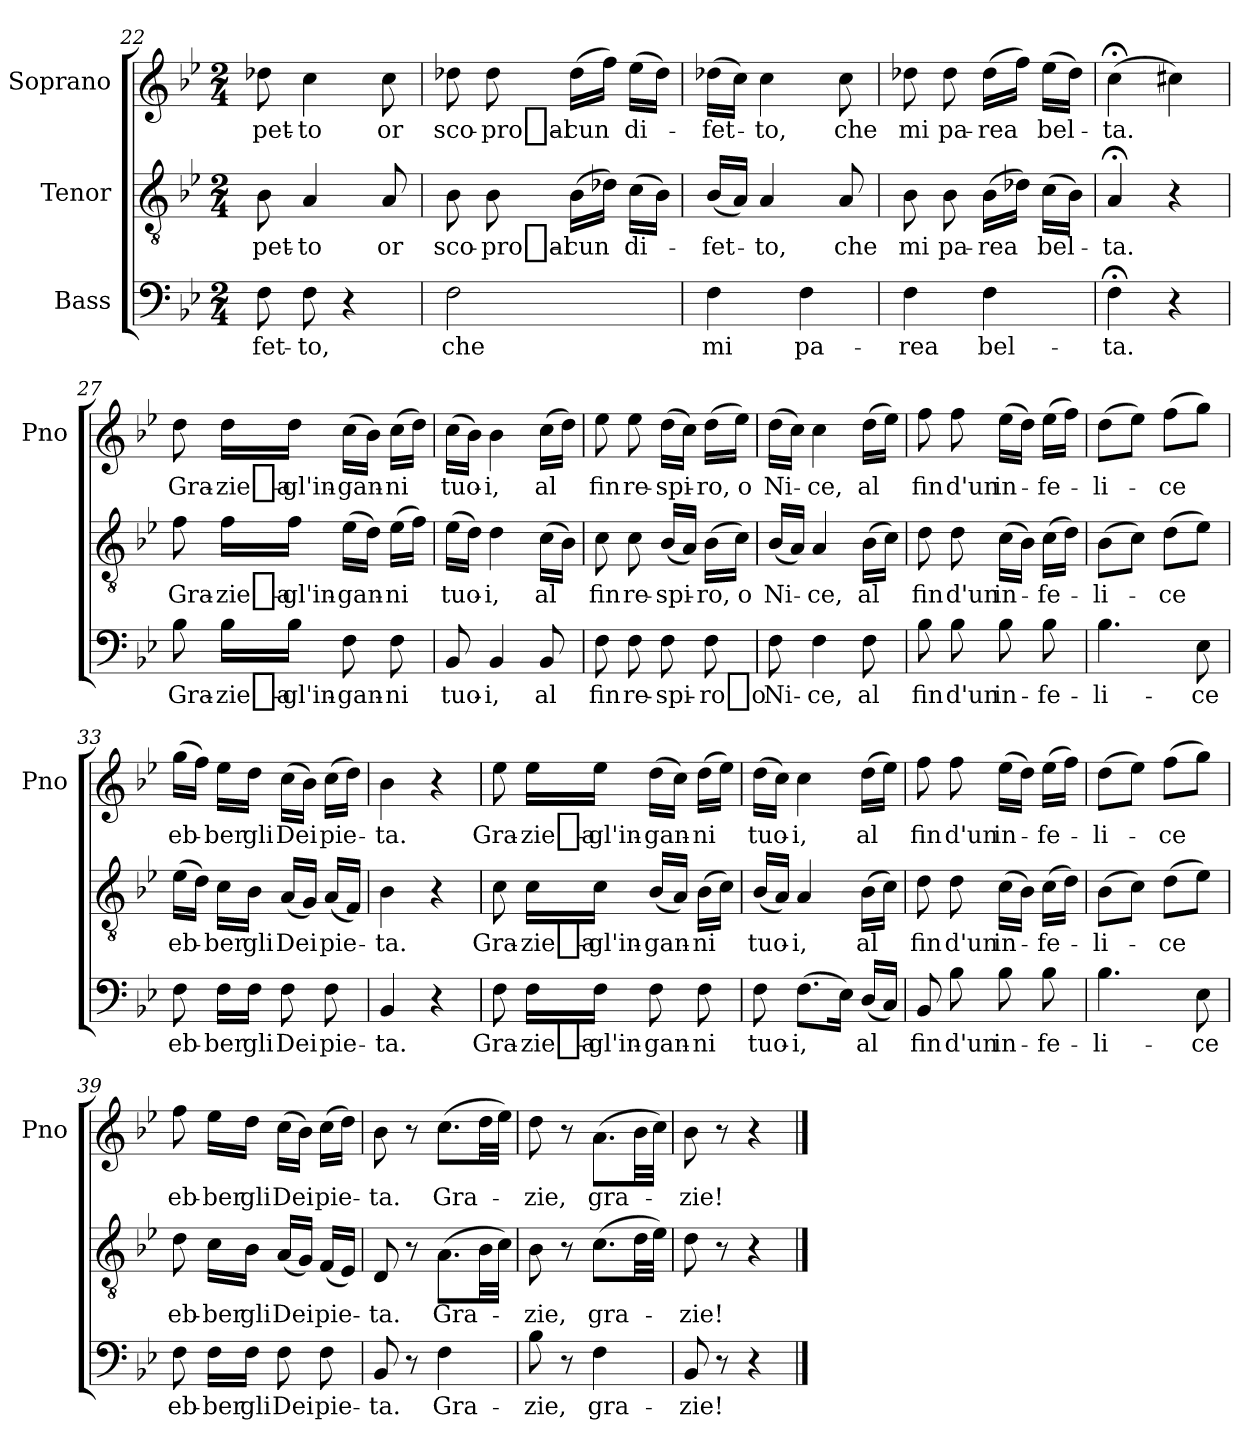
**kern	**text	**kern	**text	**kern	**text
*part3	*part3	*part2	*part2	*part1	*part1
*staff3	*staff3	*staff2	*staff2	*staff1	*staff1
*I"Bass	*	*I"Tenor	*	*I"Soprano	*
*	*	*	*	*I'Pno	*
*clefF4	*	*clefGv2	*	*clefG2	*
*k[b-e-]	*	*k[b-e-]	*	*k[b-e-]	*
*B-:	*	*B-:	*	*B-:	*
*M2/4	*	*M2/4	*	*M2/4	*
=22	=22	=22	=22	=22	=22
8F\	-fet-	8B-\	-pet-	8dd-X\	-pet-
8F\	-to,	4A/	-to	4cc\	-to
4r	.	.	.	.	.
.	.	8A/	or	8cc\	or
=23	=23	=23	=23	=23	=23
2F\	che	8B-\	sco-	8dd-X\	sco-
.	.	8B-\	-pro_al-	8dd-\	-pro_al-
.	.	(16B-\LL	-cun	(16dd-\LL	-cun
.	.	16d-X\JJ)	.	16ff\JJ)	.
.	.	(16c\LL	di-	(16ee-\LL	di-
.	.	16B-\JJ)	.	16dd-\JJ)	.
=24	=24	=24	=24	=24	=24
4F\	mi	(16B-/LL	-fet-	(16dd-X\LL	-fet-
.	.	16A/JJ)	.	16cc\JJ)	.
.	.	4A/	-to,	4cc\	-to,
4F\	pa-	.	.	.	.
.	.	8A/	che	8cc\	che
!!LO:LB:g=z
=25	=25	=25	=25	=25	=25
4F\	-rea	8B-\	mi	8dd-X\	mi
.	.	8B-\	pa-	8dd-\	pa-
4F\	bel-	(16B-\LL	-rea	(16dd-\LL	-rea
.	.	16d-X\JJ)	.	16ff\JJ)	.
.	.	(16c\LL	bel-	(16ee-\LL	bel-
.	.	16B-\JJ)	.	16dd-\JJ)	.
=26	=26	=26	=26	=26	=26
4F;<\	-ta.	4A;/	-ta.	(4cc;<\	-ta.
4r	.	4r	.	4cc#X\)	.
=27	=27	=27	=27	=27	=27
8B-\	Gra-	8f\	Gra-	8dd\	Gra-
16B-\LL	-zie_a-	16f\LL	-zie_a-	16dd\LL	-zie_a-
16B-\JJ	-gl'in-	16f\JJ	-gl'in-	16dd\JJ	-gl'in-
8F\	-gan-	(16e-\LL	-gan-	(16cc\LL	-gan-
.	.	16d\JJ)	.	16b-\JJ)	.
8F\	-ni	(16e-\LL	-ni	(16cc\LL	-ni
.	.	16f\JJ)	.	16dd\JJ)	.
=28	=28	=28	=28	=28	=28
8BB-/	tuo-	(16e-\LL	tuo-	(16cc\LL	tuo-
.	.	16d\JJ)	.	16b-\JJ)	.
4BB-/	-i,	4d\	-i,	4b-\	-i,
8BB-/	al	(16c\LL	al	(16cc\LL	al
.	.	16B-\JJ)	.	16dd\JJ)	.
=29	=29	=29	=29	=29	=29
8F\	fin	8c\	fin	8ee-\	fin
8F\	re-	8c\	re-	8ee-\	re-
8F\	-spi-	(16B-/LL	-spi-	(16dd\LL	-spi-
.	.	16A/JJ)	.	16cc\JJ)	.
8F\	-ro_o	(16B-\LL	-ro,	(16dd\LL	-ro,
.	.	16c\JJ)	o	16ee-\JJ)	o
=30	=30	=30	=30	=30	=30
8F\	Ni-	(16B-/LL	Ni-	(16dd\LL	Ni-
.	.	16A/JJ)	.	16cc\JJ)	.
4F\	-ce,	4A/	-ce,	4cc\	-ce,
8F\	al	(16B-\LL	al	(16dd\LL	al
.	.	16c\JJ)	.	16ee-\JJ)	.
!!LO:LB:g=z
=31	=31	=31	=31	=31	=31
8B-\	fin	8d\	fin	8ff\	fin
8B-\	d'un	8d\	d'un	8ff\	d'un
8B-\	in-	(16c\LL	in-	(16ee-\LL	in-
.	.	16B-\JJ)	.	16dd\JJ)	.
8B-\	-fe-	(16c\LL	-fe-	(16ee-\LL	-fe-
.	.	16d\JJ)	.	16ff\JJ)	.
=32	=32	=32	=32	=32	=32
4.B-\	-li-	(8B-\L	-li-	(8dd\L	-li-
.	.	8c\J)	.	8ee-\J)	.
.	.	(8d\L	-ce	(8ff\L	-ce
8E-\	-ce	8e-\J)	.	8gg\J)	.
=33	=33	=33	=33	=33	=33
8F\	eb-	(16e-\LL	eb-	(16gg\LL	eb-
.	.	16d\JJ)	.	16ff\JJ)	.
16F\LL	-ber	16c\LL	-ber	16ee-\LL	-ber
16F\JJ	gli	16B-\JJ	gli	16dd\JJ	gli
8F\	Dei	(16A/LL	Dei	(16cc\LL	Dei
.	.	16G/JJ)	.	16b-\JJ)	.
8F\	pie-	(16A/LL	pie-	(16cc\LL	pie-
.	.	16F/JJ)	.	16dd\JJ)	.
=34	=34	=34	=34	=34	=34
4BB-/	-ta.	4B-\	-ta.	4b-\	-ta.
4r	.	4r	.	4r	.
=35	=35	=35	=35	=35	=35
8F\	Gra-	8c\	Gra-	8ee-\	Gra-
16F\LL	-zie_a-	16c\LL	-zie_a-	16ee-\LL	-zie_a-
16F\JJ	-gl'in-	16c\JJ	-gl'in-	16ee-\JJ	-gl'in-
8F\	-gan-	(16B-/LL	-gan-	(16dd\LL	-gan-
.	.	16A/JJ)	.	16cc\JJ)	.
8F\	-ni	(16B-\LL	-ni	(16dd\LL	-ni
.	.	16c\JJ)	.	16ee-\JJ)	.
=36	=36	=36	=36	=36	=36
8F\	tuo-	(16B-/LL	tuo-	(16dd\LL	tuo-
.	.	16A/JJ)	.	16cc\JJ)	.
(8.F\L	-i,	4A/	-i,	4cc\	-i,
16E-\Jk)	.	.	.	.	.
(16D/LL	al	(16B-\LL	al	(16dd\LL	al
16C/JJ)	.	16c\JJ)	.	16ee-\JJ)	.
!!LO:LB:g=z
=37	=37	=37	=37	=37	=37
8BB-/	fin	8d\	fin	8ff\	fin
8B-\	d'un	8d\	d'un	8ff\	d'un
8B-\	in-	(16c\LL	in-	(16ee-\LL	in-
.	.	16B-\JJ)	.	16dd\JJ)	.
8B-\	-fe-	(16c\LL	-fe-	(16ee-\LL	-fe-
.	.	16d\JJ)	.	16ff\JJ)	.
=38	=38	=38	=38	=38	=38
4.B-\	-li-	(8B-\L	-li-	(8dd\L	-li-
.	.	8c\J)	.	8ee-\J)	.
.	.	(8d\L	-ce	(8ff\L	-ce
8E-\	-ce	8e-\J)	.	8gg\J)	.
=39	=39	=39	=39	=39	=39
8F\	eb-	8d\	eb-	8ff\	eb-
16F\LL	-ber	16c\LL	-ber	16ee-\LL	-ber
16F\JJ	gli	16B-\JJ	gli	16dd\JJ	gli
8F\	Dei	(16A/LL	Dei	(16cc\LL	Dei
.	.	16G/JJ)	.	16b-\JJ)	.
8F\	pie-	(16F/LL	pie-	(16cc\LL	pie-
.	.	16E-/JJ)	.	16dd\JJ)	.
=40	=40	=40	=40	=40	=40
8BB-/	-ta.	8D/	-ta.	8b-\	-ta.
8r	.	8r	.	8r	.
4F\	Gra-	(8.A\L	Gra-	(8.cc\L	Gra-
.	.	32B-\LL	.	32dd\LL	.
.	.	32c\JJJ)	.	32ee-\JJJ)	.
=41	=41	=41	=41	=41	=41
8B-\	-zie,	8B-\	-zie,	8dd\	-zie,
8r	.	8r	.	8r	.
4F\	gra-	(8.c\L	gra-	(8.a\L	gra-
.	.	32d\LL	.	32b-\LL	.
.	.	32e-\JJJ)	.	32cc\JJJ)	.
=42	=42	=42	=42	=42	=42
8BB-/	-zie!	8d\	-zie!	8b-\	-zie!
8r	.	8r	.	8r	.
4r	.	4r	.	4r	.
==	==	==	==	==	==
*-	*-	*-	*-	*-	*-
